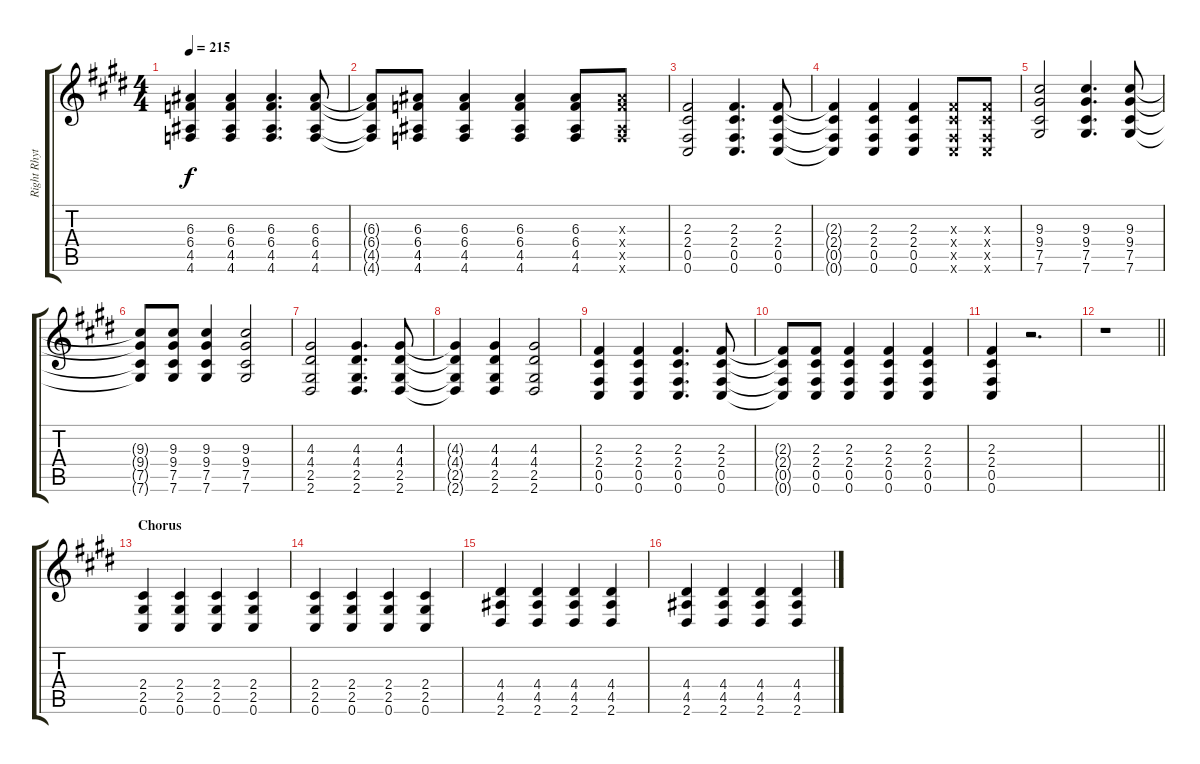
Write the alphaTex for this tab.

\track ("Right Rhythm" "Right Rhyt") {instrument distortionguitar}
\staff {score tabs}
\tuning (Db4 Ab3 E3 B2 Gb2 Db2) {hide}
\ts (4 4)
\tempo 215
\clef g2
\ks e
(6.3 6.4 4.5 4.6).4{dy f} (6.3 6.4 4.5 4.6).4 (6.3 6.4 4.5 4.6).4{d} (6.3 6.4 4.5 4.6).8 |
(6.3{t} 6.4{t} 4.5{t} 4.6{t}).8 (6.3 6.4 4.5 4.6).8 (6.3 6.4 4.5 4.6).4 (6.3 6.4 4.5 4.6).4 (6.3 6.4 4.5 4.6).8 (6.3{x} 6.4{x} 4.5{x} 4.6{x}).8 |
(2.3 2.4 0.5 0.6).2 (2.3 2.4 0.5 0.6).4{d} (2.3 2.4 0.5 0.6).8 |
(2.3{t} 2.4{t} 0.5{t} 0.6{t}).4 (2.3 2.4 0.5 0.6).4 (2.3 2.4 0.5 0.6).4 (2.3{x} 2.4{x} 0.5{x} 0.6{x}).8 (2.3{x} 2.4{x} 0.5{x} 0.6{x}).8 |
(9.3 9.4 7.5 7.6).2 (9.3 9.4 7.5 7.6).4{d} (9.3 9.4 7.5 7.6).8 |
(9.3{t} 9.4{t} 7.5{t} 7.6{t}).8 (9.3 9.4 7.5 7.6).8 (9.3 9.4 7.5 7.6).4 (9.3 9.4 7.5 7.6).2 |
(4.3 4.4 2.5 2.6).2 (4.3 4.4 2.5 2.6).4{d} (4.3 4.4 2.5 2.6).8 |
(4.3{t} 4.4{t} 2.5{t} 2.6{t}).4 (4.3 4.4 2.5 2.6).4 (4.3 4.4 2.5 2.6).2 |
(2.3 2.4 0.5 0.6).4 (2.3 2.4 0.5 0.6).4 (2.3 2.4 0.5 0.6).4{d} (2.3 2.4 0.5 0.6).8 |
(2.3{t} 2.4{t} 0.5{t} 0.6{t}).8 (2.3 2.4 0.5 0.6).8 (2.3 2.4 0.5 0.6).4 (2.3 2.4 0.5 0.6).4 (2.3 2.4 0.5 0.6).4 |
(2.3 2.4 0.5 0.6).4 r.2{d} |
\barLineRight lightlight
r.1 |
\section ("" "Chorus")
(2.4 2.5 0.6).4 (2.4 2.5 0.6).4 (2.4 2.5 0.6).4 (2.4 2.5 0.6).4 |
(2.4 2.5 0.6).4 (2.4 2.5 0.6).4 (2.4 2.5 0.6).4 (2.4 2.5 0.6).4 |
(4.4 4.5 2.6).4 (4.4 4.5 2.6).4 (4.4 4.5 2.6).4 (4.4 4.5 2.6).4 |
(4.4 4.5 2.6).4 (4.4 4.5 2.6).4 (4.4 4.5 2.6).4 (4.4 4.5 2.6).4
